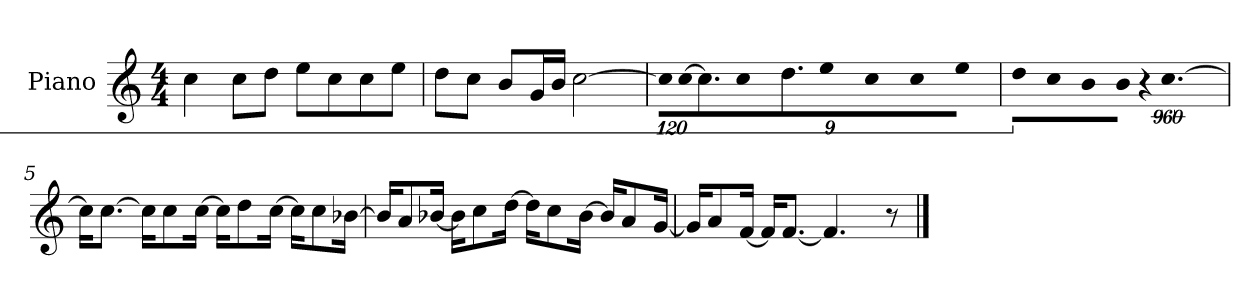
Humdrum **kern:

**kern
*part1
*staff1
*I"Piano
*I'P-no
*clefG2
*k[]
*M4/4
*MM90
=1
4cc\
8cc\L
8dd\J
8ee\L
8cc\
8cc\
8ee\J
=2
8dd\L
8cc\J
8b/L
16g/L
16b/JJ
[2cc\
=3
*Xbrackettup
!LO:N:vis=16
1920%107cc\LL]
!LO:N:vis=16
[1920%107cc\J
9.cc\]
!LO:N:vis=8
640%71cc\
9.dd\
!LO:N:vis=8
640%71ee\
!LO:N:vis=8
640%71cc\
!LO:N:vis=8
640%71cc\
!LO:N:vis=8
640%71ee\J
=4
*brackettup
!LO:N:vis=8
960%137dd\L
!LO:N:vis=8
960%137cc\
!LO:N:vis=8
960%137b\
!LO:N:vis=16
1920%137b\Jk
!LO:N:vis=16
1920%137r
!LO:N:vis=4.
[1920%823cc\
!!LO:LB:g=z
=5
16cc\KL]
[8.cc\J
16cc\KL]
8cc\
[16cc\Jk
16cc\KL]
8dd\
[16cc\Jk
16cc\KL]
8cc\
[16b-X\Jk
=6
16b-/KL]
8a/
[16b-X/Jk
16b-\KL]
8cc\
[16dd\Jk
16dd\KL]
8cc\
[16b-\Jk
16b-/KL]
8a/
[16g/Jk
=7
16g/KL]
8a/
[16f/Jk
16f/KL]
[8.f/J
4.f/]
8r
==
*-
